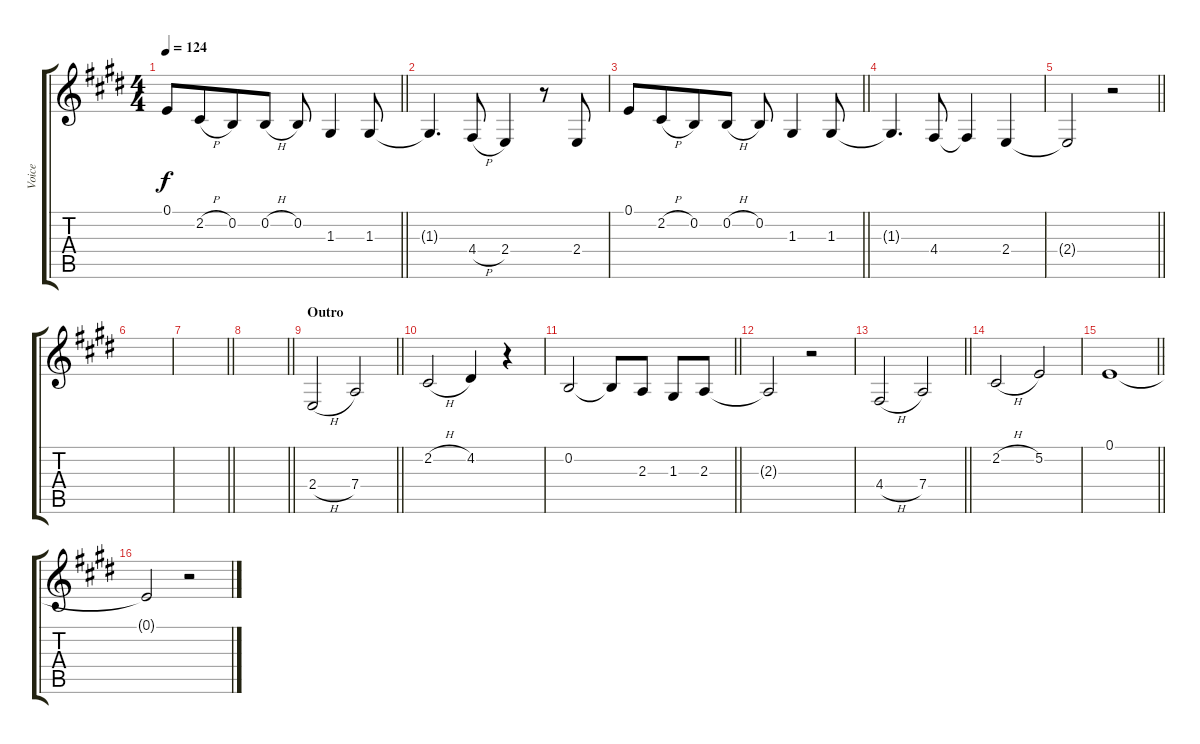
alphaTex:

\track ("Voice" "Voice") {instrument tenorsax}
\staff {score tabs}
\tuning (E4 B3 G3 D3 A2 E2) {hide}
\ts (4 4)
\tempo 124
\clef g2
\barLineRight lightlight
\ks e
0.1.8{dy f} 2.2{h}.8{beam merge} 0.2.8 0.2{h}.8 0.2.8 1.3.4 1.3.8 |
1.3{t}.4{d} 4.4{h}.8 2.4.4 r.8 2.4.8 |
\barLineRight lightlight
0.1.8 2.2{h}.8{beam merge} 0.2.8 0.2{h}.8 0.2.8 1.3.4 1.3.8 |
1.3{t}.4{d} 4.4.8 4.4{t}.4 2.4.4 |
\barLineRight lightlight
2.4{t}.2 r.2 |
|
\barLineRight lightlight
|
\barLineRight lightlight
|
\section ("" "Outro")
\barLineRight lightlight
2.4{h}.2 7.4.2 |
2.2{h}.2 4.2.4 r.4 |
\barLineRight lightlight
0.2.2 0.2{t}.8 2.3.8 1.3.8 2.3.8 |
2.3{t}.2 r.2 |
\barLineRight lightlight
4.4{h}.2 7.4.2 |
2.2{h}.2 5.2.2 |
\barLineRight lightlight
0.1.1 |
0.1{t}.2 r.2
